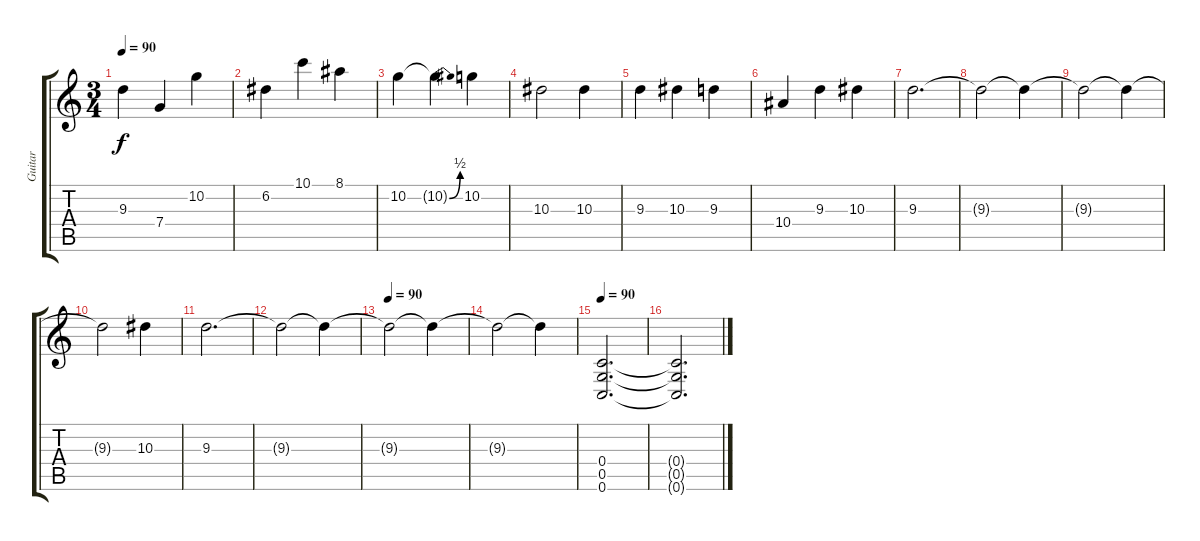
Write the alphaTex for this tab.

\track ("Guitar" "Guitar") {instrument distortionguitar}
\staff {score tabs}
\tuning (D4 A3 F3 C3 G2 C2) {hide}
\ts (3 4)
\tempo 90
\clef g2
\ks c
9.3.4{dy f} 7.4.4 10.2.4 |
6.2.4 10.1.4 8.1.4 |
10.2.4 10.2{be (bend 0 0 60 2) t}.4 10.2.4 |
10.3.2 10.3.4 |
9.3.4 10.3.4 9.3.4 |
10.4.4 9.3.4 10.3.4 |
9.3.2{d} |
9.3{t}.2 9.3{t}.4 |
9.3{t}.2 9.3{t}.4 |
9.3{t}.2 10.3.4 |
9.3.2{d} |
9.3{t}.2 9.3{t}.4 |
\tempo 90
9.3{t}.2 9.3{t}.4 |
9.3{t}.2 9.3{t}.4 |
\tempo 90
(0.4 0.5 0.6).2{d} |
(0.4{t} 0.5{t} 0.6{t}).2{d}
